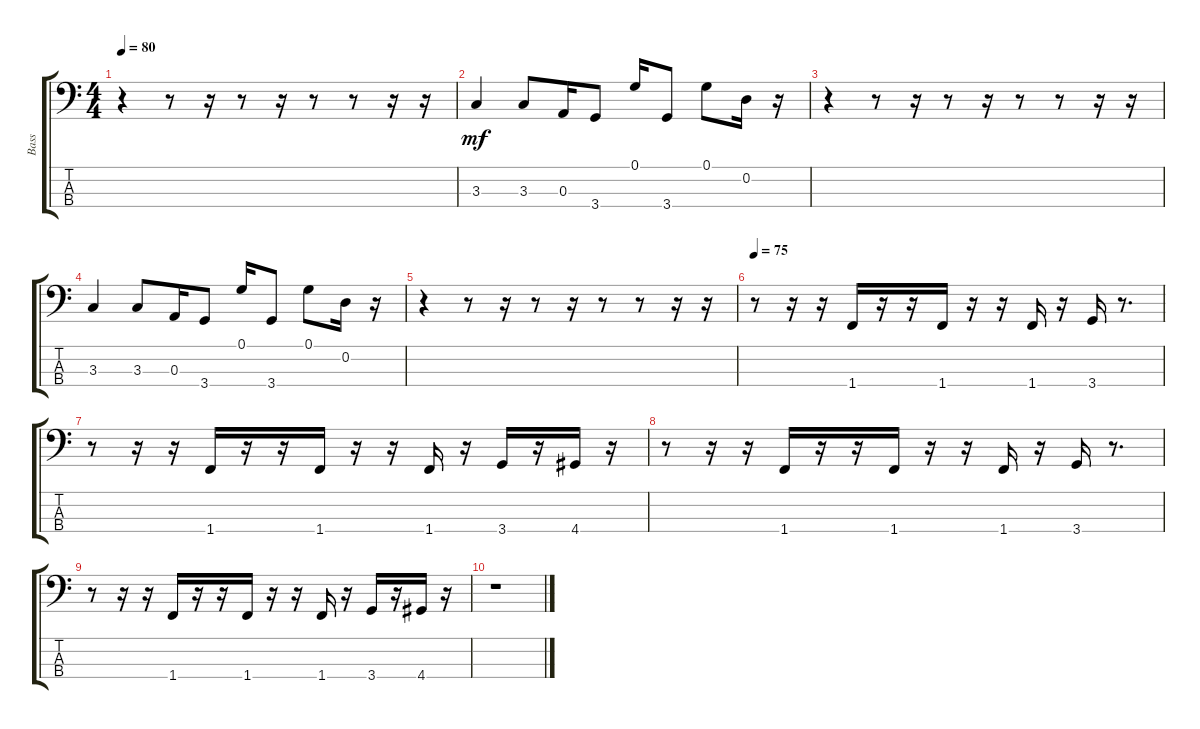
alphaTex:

\track ("Bass" "Bass") {instrument electricbassfinger}
\staff {score tabs}
\tuning (G2 D2 A1 E1) {hide}
\ts (4 4)
\tempo 80
\clef f4
\ks c
r.4{dy mf} r.8 r.16 r.8 r.16 r.8 r.8 r.16 r.16 |
3.3.4 3.3.8 0.3.16 3.4.8 0.1.16 3.4.8 0.1.8 0.2.16 r.16 |
r.4 r.8 r.16 r.8 r.16 r.8 r.8 r.16 r.16 |
3.3.4 3.3.8 0.3.16 3.4.8 0.1.16 3.4.8 0.1.8 0.2.16 r.16 |
r.4 r.8 r.16 r.8 r.16 r.8 r.8 r.16 r.16 |
\tempo 75
r.8 r.16 r.16 1.4.16 r.16 r.16 1.4.16 r.16 r.16 1.4.16 r.16 3.4.16 r.8{d} |
r.8 r.16 r.16 1.4.16 r.16 r.16 1.4.16 r.16 r.16 1.4.16 r.16 3.4.16 r.16 4.4.16 r.16 |
r.8 r.16 r.16 1.4.16 r.16 r.16 1.4.16 r.16 r.16 1.4.16 r.16 3.4.16 r.8{d} |
r.8 r.16 r.16 1.4.16 r.16 r.16 1.4.16 r.16 r.16 1.4.16 r.16 3.4.16 r.16 4.4.16 r.16 |
r.1
